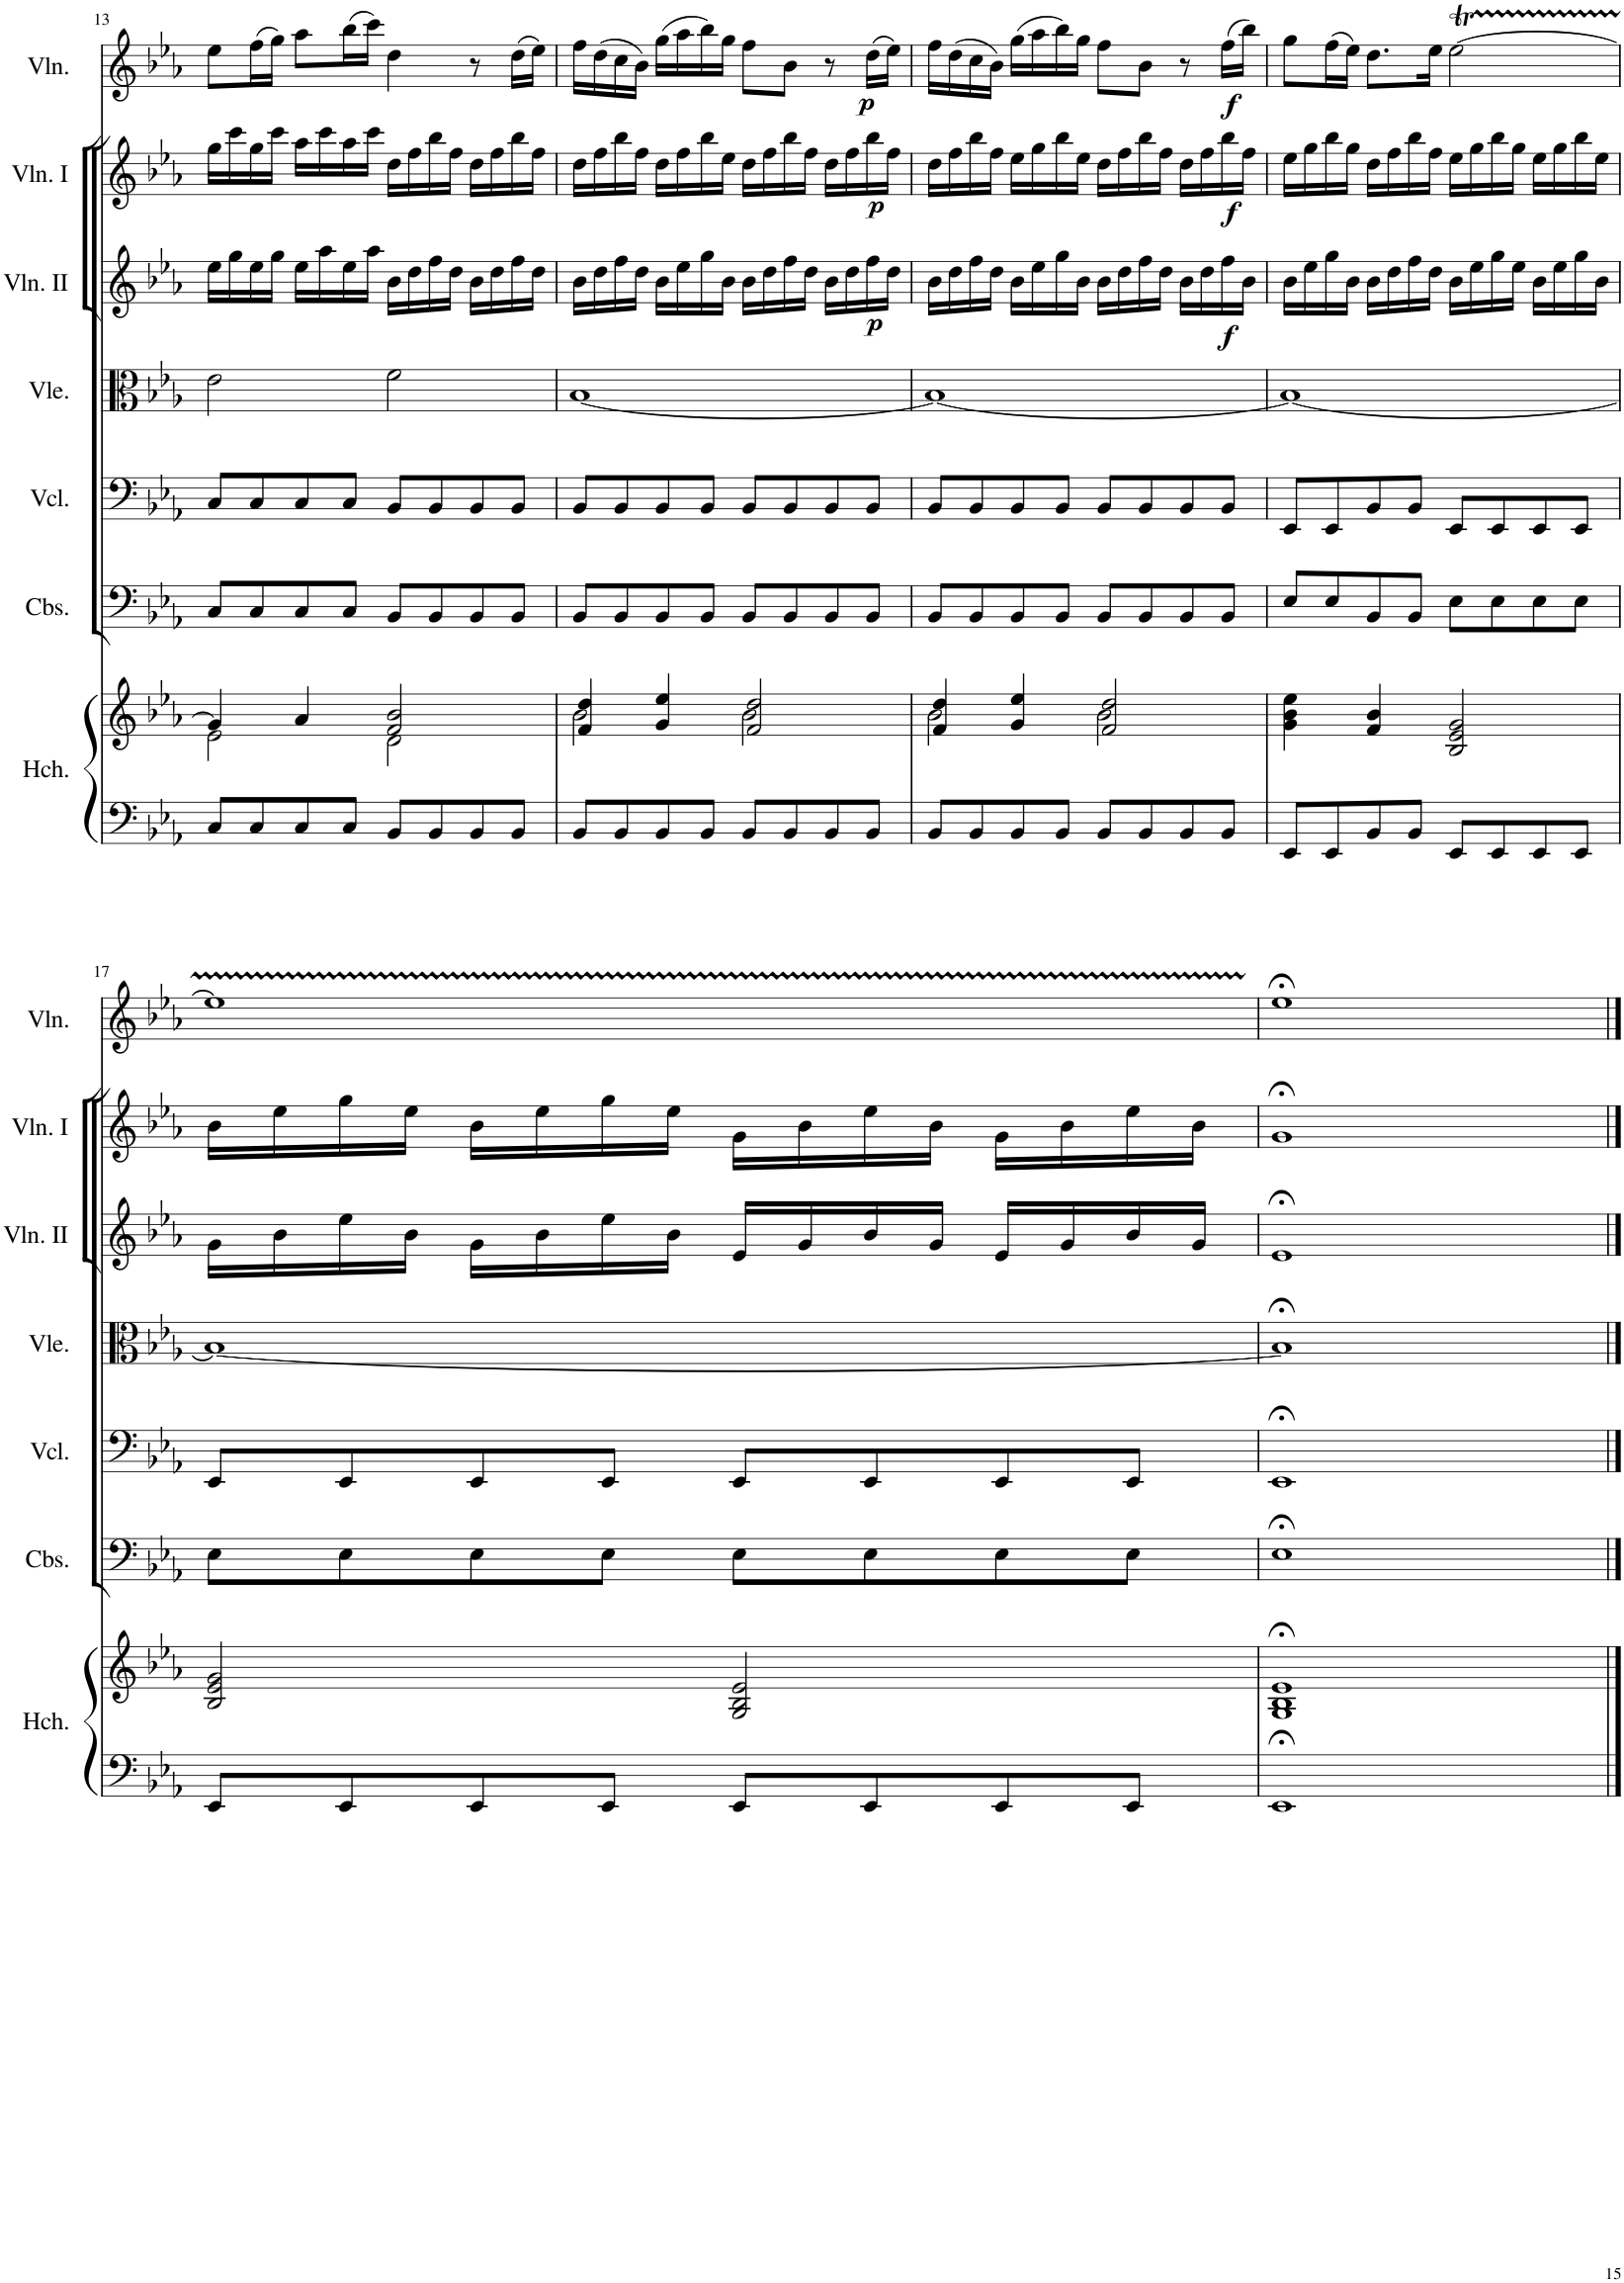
**kern	**kern	**kern	**kern	**kern	**kern	**dynam	**kern	**dynam	**kern	**dynam
*part7	*part7	*part6	*part5	*part4	*part3	*part3	*part2	*part2	*part1	*part1
*staff8	*staff7	*staff6	*staff5	*staff4	*staff3	*staff3	*staff2	*staff2	*staff1	*staff1
*I"Organ or Harpsichord	*	*I"Contrabassi	*I"Violoncelli	*I"Viole	*I"Violino II	*	*I"Violino I	*	*I"Violino principale	*
*I'Hch.	*	*I'Cbs.	*I'Vcl.	*I'Vle.	*I'Vln. II	*	*I'Vln. I	*	*I'Vln.	*
!!LO:PB:g=z
*clefF4	*clefG2	*clefF4	*clefF4	*clefC3	*clefG2	*	*clefG2	*	*clefG2	*
*	*	*Trd7c12	*	*	*	*	*	*	*	*
*k[b-e-a-]	*k[b-e-a-]	*k[b-e-a-]	*k[b-e-a-]	*k[b-e-a-]	*k[b-e-a-]	*	*k[b-e-a-]	*	*k[b-e-a-]	*
*M4/4	*M4/4	*M4/4	*M4/4	*M4/4	*M4/4	*	*M4/4	*	*M4/4	*
*met(c)	*met(c)	*met(c)	*met(c)	*met(c)	*met(c)	*	*met(c)	*	*met(c)	*
=13	=13	=13	=13	=13	=13	=13	=13	=13	=13	=13
*	*^	*	*	*	*	*	*	*	*	*
8C/L	4g/]	2e-\	8C/L	8C/L	2e-\	16ee-\LL	.	16gg\LL	.	8ee-\L	.
.	.	.	.	.	.	16gg\	.	16ccc\	.	.	.
8C/	.	.	8C/	8C/	.	16ee-\	.	16gg\	.	(16ff\L	.
.	.	.	.	.	.	16gg\JJ	.	16ccc\JJ	.	16gg\JJ)	.
8C/	4a-/	.	8C/	8C/	.	16ee-\LL	.	16aa-\LL	.	8aa-\L	.
.	.	.	.	.	.	16aa-\	.	16ccc\	.	.	.
8C/J	.	.	8C/J	8C/J	.	16ee-\	.	16aa-\	.	(16bb-\L	.
.	.	.	.	.	.	16aa-\JJ	.	16ccc\JJ	.	16ccc\JJ)	.
8BB-/L	2f/ 2b-/	2d\	8BB-/L	8BB-/L	2f\	16b-\LL	.	16dd\LL	.	4dd\	.
.	.	.	.	.	.	16dd\	.	16ff\	.	.	.
8BB-/	.	.	8BB-/	8BB-/	.	16ff\	.	16bb-\	.	.	.
.	.	.	.	.	.	16dd\JJ	.	16ff\JJ	.	.	.
8BB-/	.	.	8BB-/	8BB-/	.	16b-\LL	.	16dd\LL	.	8r	.
.	.	.	.	.	.	16dd\	.	16ff\	.	.	.
8BB-/J	.	.	8BB-/J	8BB-/J	.	16ff\	.	16bb-\	.	(16dd\LL	.
.	.	.	.	.	.	16dd\JJ	.	16ff\JJ	.	16ee-\JJ)	.
=14	=14	=14	=14	=14	=14	=14	=14	=14	=14	=14	=14
8BB-/L	4f/ 4dd/	2b-\	8BB-/L	8BB-/L	[1B-	16b-\LL	.	16dd\LL	.	16ff\LL	.
.	.	.	.	.	.	16dd\	.	16ff\	.	(16dd\	.
8BB-/	.	.	8BB-/	8BB-/	.	16ff\	.	16bb-\	.	16cc\	.
.	.	.	.	.	.	16dd\JJ	.	16ff\JJ	.	16b-\JJ)	.
8BB-/	4g/ 4ee-/	.	8BB-/	8BB-/	.	16b-\LL	.	16dd\LL	.	(16gg\LL	.
.	.	.	.	.	.	16ee-\	.	16ff\	.	16aa-\	.
8BB-/J	.	.	8BB-/J	8BB-/J	.	16gg\	.	16bb-\	.	16bb-\)	.
.	.	.	.	.	.	16b-\JJ	.	16ee-\JJ	.	16gg\JJ	.
8BB-/L	2f/ 2dd/	2b-\	8BB-/L	8BB-/L	.	16b-\LL	.	16dd\LL	.	8ff\L	.
.	.	.	.	.	.	16dd\	.	16ff\	.	.	.
8BB-/	.	.	8BB-/	8BB-/	.	16ff\	.	16bb-\	.	8b-\J	.
.	.	.	.	.	.	16dd\JJ	.	16ff\JJ	.	.	.
8BB-/	.	.	8BB-/	8BB-/	.	16b-\LL	.	16dd\LL	.	8r	.
.	.	.	.	.	.	16dd\	.	16ff\	.	.	.
!	!	!	!	!	!	!	!LO:DY:b	!	!LO:DY:b	!	!LO:DY:b
8BB-/J	.	.	8BB-/J	8BB-/J	.	16ff\	p	16bb-\	p	(16dd\LL	p
.	.	.	.	.	.	16dd\JJ	.	16ff\JJ	.	16ee-\JJ)	.
=15	=15	=15	=15	=15	=15	=15	=15	=15	=15	=15	=15
8BB-/L	4f/ 4dd/	2b-\	8BB-/L	8BB-/L	1B-_	16b-\LL	.	16dd\LL	.	16ff\LL	.
.	.	.	.	.	.	16dd\	.	16ff\	.	(16dd\	.
8BB-/	.	.	8BB-/	8BB-/	.	16ff\	.	16bb-\	.	16cc\	.
.	.	.	.	.	.	16dd\JJ	.	16ff\JJ	.	16b-\JJ)	.
8BB-/	4g/ 4ee-/	.	8BB-/	8BB-/	.	16b-\LL	.	16ee-\LL	.	(16gg\LL	.
.	.	.	.	.	.	16ee-\	.	16gg\	.	16aa-\	.
8BB-/J	.	.	8BB-/J	8BB-/J	.	16gg\	.	16bb-\	.	16bb-\)	.
.	.	.	.	.	.	16b-\JJ	.	16ee-\JJ	.	16gg\JJ	.
8BB-/L	2f/ 2dd/	2b-\	8BB-/L	8BB-/L	.	16b-\LL	.	16dd\LL	.	8ff\L	.
.	.	.	.	.	.	16dd\	.	16ff\	.	.	.
8BB-/	.	.	8BB-/	8BB-/	.	16ff\	.	16bb-\	.	8b-\J	.
.	.	.	.	.	.	16dd\JJ	.	16ff\JJ	.	.	.
8BB-/	.	.	8BB-/	8BB-/	.	16b-\LL	.	16dd\LL	.	8r	.
.	.	.	.	.	.	16dd\	.	16ff\	.	.	.
!	!	!	!	!	!	!	!LO:DY:b	!	!LO:DY:b	!	!LO:DY:b
8BB-/J	.	.	8BB-/J	8BB-/J	.	16ff\	f	16bb-\	f	(16ff\LL	f
.	.	.	.	.	.	16b-\JJ	.	16ff\JJ	.	16bb-\JJ)	.
*	*v	*v	*	*	*	*	*	*	*	*	*
=16	=16	=16	=16	=16	=16	=16	=16	=16	=16	=16
8EE-/L	4g\ 4b-\ 4ee-\	8E-/L	8EE-/L	1B-_	16b-\LL	.	16ee-\LL	.	8gg\L	.
.	.	.	.	.	16ee-\	.	16gg\	.	.	.
8EE-/	.	8E-/	8EE-/	.	16gg\	.	16bb-\	.	(16ff\L	.
.	.	.	.	.	16b-\JJ	.	16gg\JJ	.	16ee-\JJ)	.
8BB-/	4f/ 4b-/	8BB-/	8BB-/	.	16b-\LL	.	16dd\LL	.	8.dd\L	.
.	.	.	.	.	16dd\	.	16ff\	.	.	.
8BB-/J	.	8BB-/J	8BB-/J	.	16ff\	.	16bb-\	.	.	.
.	.	.	.	.	16dd\JJ	.	16ff\JJ	.	16ee-\Jk	.
8EE-/L	2B-/ 2e-/ 2g/	8E-\L	8EE-/L	.	16b-\LL	.	16ee-\LL	.	[2ee-T\	.
.	.	.	.	.	16ee-\	.	16gg\	.	.	.
8EE-/	.	8E-\	8EE-/	.	16gg\	.	16bb-\	.	.	.
.	.	.	.	.	16ee-\JJ	.	16gg\JJ	.	.	.
8EE-/	.	8E-\	8EE-/	.	16b-\LL	.	16ee-\LL	.	.	.
.	.	.	.	.	16ee-\	.	16gg\	.	.	.
8EE-/J	.	8E-\J	8EE-/J	.	16gg\	.	16bb-\	.	.	.
.	.	.	.	.	16b-\JJ	.	16ee-\JJ	.	.	.
!!LO:LB:g=z
=17	=17	=17	=17	=17	=17	=17	=17	=17	=17	=17
*	*	*	*	*	*	*	*	*	*^	*
*	*	*	*	*	*	*	*	*	*	*^	*
8EE-/L	2B-/ 2e-/ 2g/	8E-\L	8EE-/L	1B-_	16g\LL	.	16b-\LL	.	1ee-TTT]	2ryy	2.ryy	.
.	.	.	.	.	16b-\	.	16ee-\	.	.	.	.	.
8EE-/	.	8E-\	8EE-/	.	16ee-\	.	16gg\	.	.	.	.	.
.	.	.	.	.	16b-\JJ	.	16ee-\JJ	.	.	.	.	.
8EE-/	.	8E-\	8EE-/	.	16g\LL	.	16b-\LL	.	.	.	.	.
.	.	.	.	.	16b-\	.	16ee-\	.	.	.	.	.
8EE-/J	.	8E-\J	8EE-/J	.	16ee-\	.	16gg\	.	.	.	.	.
.	.	.	.	.	16b-\JJ	.	16ee-\JJ	.	.	.	.	.
*	*	*	*	*	*	*	*	*	*MM30	*	*	*
8EE-/L	2G/ 2B-/ 2e-/	8E-\L	8EE-/L	.	16e-/LL	.	16g\LL	.	.	2ryy	.	.
.	.	.	.	.	16g/	.	16b-\	.	.	.	.	.
8EE-/	.	8E-\	8EE-/	.	16b-/	.	16ee-\	.	.	.	.	.
.	.	.	.	.	16g/JJ	.	16b-\JJ	.	.	.	.	.
*	*	*	*	*	*	*	*	*	*MM24	*	*	*
8EE-/	.	8E-\	8EE-/	.	16e-/LL	.	16g\LL	.	.	.	4ryy	.
.	.	.	.	.	16g/	.	16b-\	.	.	.	.	.
8EE-/J	.	8E-\J	8EE-/J	.	16b-/	.	16ee-\	.	.	.	.	.
.	.	.	.	.	16g/JJ	.	16b-\JJ	.	.	.	.	.
*	*	*	*	*	*	*	*	*	*v	*v	*v	*
=18	=18	=18	=18	=18	=18	=18	=18	=18	=18	=18
*	*	*	*	*	*	*	*	*	*MM68	*
1EE-;<	1G;< 1B-;< 1e-;<	1E-;<	1EE-;<	1B-;<]	1e-;<	.	1g;<	.	1ee-;<	.
==	==	==	==	==	==	==	==	==	==	==
*-	*-	*-	*-	*-	*-	*-	*-	*-	*-	*-
